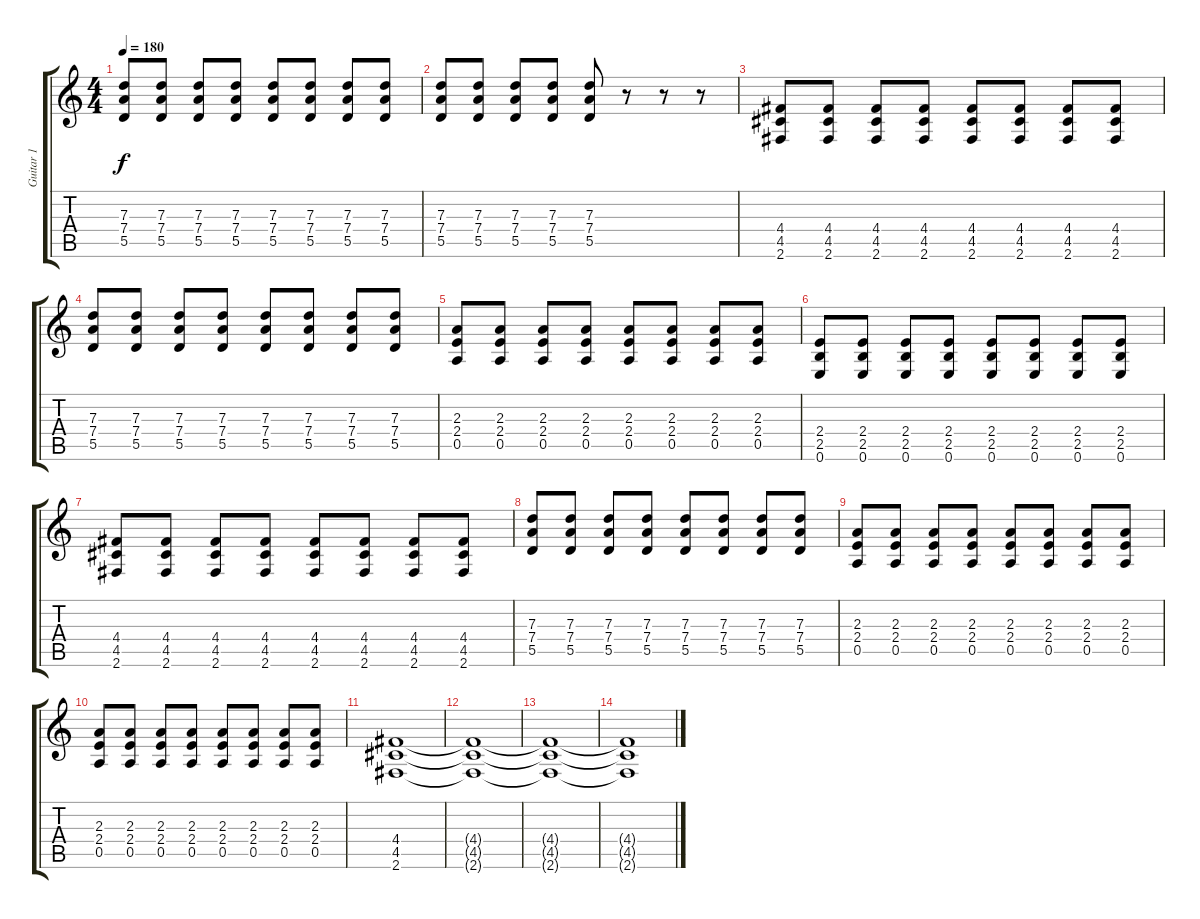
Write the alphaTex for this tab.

\track ("Guitar 1" "Guitar 1") {instrument distortionguitar}
\staff {score tabs}
\tuning (E4 B3 G3 D3 A2 E2) {hide}
\ts (4 4)
\tempo 180
\clef g2
\ks c
(7.3 7.4 5.5).8{dy f} (7.3 7.4 5.5).8 (7.3 7.4 5.5).8 (7.3 7.4 5.5).8 (7.3 7.4 5.5).8 (7.3 7.4 5.5).8 (7.3 7.4 5.5).8 (7.3 7.4 5.5).8 |
(7.3 7.4 5.5).8 (7.3 7.4 5.5).8 (7.3 7.4 5.5).8 (7.3 7.4 5.5).8 (7.3 7.4 5.5).8 r.8 r.8 r.8 |
(4.4 4.5 2.6).8 (4.4 4.5 2.6).8 (4.4 4.5 2.6).8 (4.4 4.5 2.6).8 (4.4 4.5 2.6).8 (4.4 4.5 2.6).8 (4.4 4.5 2.6).8 (4.4 4.5 2.6).8 |
(7.3 7.4 5.5).8 (7.3 7.4 5.5).8 (7.3 7.4 5.5).8 (7.3 7.4 5.5).8 (7.3 7.4 5.5).8 (7.3 7.4 5.5).8 (7.3 7.4 5.5).8 (7.3 7.4 5.5).8 |
(2.3 2.4 0.5).8 (2.3 2.4 0.5).8 (2.3 2.4 0.5).8 (2.3 2.4 0.5).8 (2.3 2.4 0.5).8 (2.3 2.4 0.5).8 (2.3 2.4 0.5).8 (2.3 2.4 0.5).8 |
(2.4 2.5 0.6).8 (2.4 2.5 0.6).8 (2.4 2.5 0.6).8 (2.4 2.5 0.6).8 (2.4 2.5 0.6).8 (2.4 2.5 0.6).8 (2.4 2.5 0.6).8 (2.4 2.5 0.6).8 |
(4.4 4.5 2.6).8 (4.4 4.5 2.6).8 (4.4 4.5 2.6).8 (4.4 4.5 2.6).8 (4.4 4.5 2.6).8 (4.4 4.5 2.6).8 (4.4 4.5 2.6).8 (4.4 4.5 2.6).8 |
(7.3 7.4 5.5).8 (7.3 7.4 5.5).8 (7.3 7.4 5.5).8 (7.3 7.4 5.5).8 (7.3 7.4 5.5).8 (7.3 7.4 5.5).8 (7.3 7.4 5.5).8 (7.3 7.4 5.5).8 |
(2.3 2.4 0.5).8 (2.3 2.4 0.5).8 (2.3 2.4 0.5).8 (2.3 2.4 0.5).8 (2.3 2.4 0.5).8 (2.3 2.4 0.5).8 (2.3 2.4 0.5).8 (2.3 2.4 0.5).8 |
(2.3 2.4 0.5).8 (2.3 2.4 0.5).8 (2.3 2.4 0.5).8 (2.3 2.4 0.5).8 (2.3 2.4 0.5).8 (2.3 2.4 0.5).8 (2.3 2.4 0.5).8 (2.3 2.4 0.5).8 |
(4.4 4.5 2.6).1 |
(4.4{t} 4.5{t} 2.6{t}).1 |
(4.4{t} 4.5{t} 2.6{t}).1{volume 0} |
(4.4{t} 4.5{t} 2.6{t}).1
